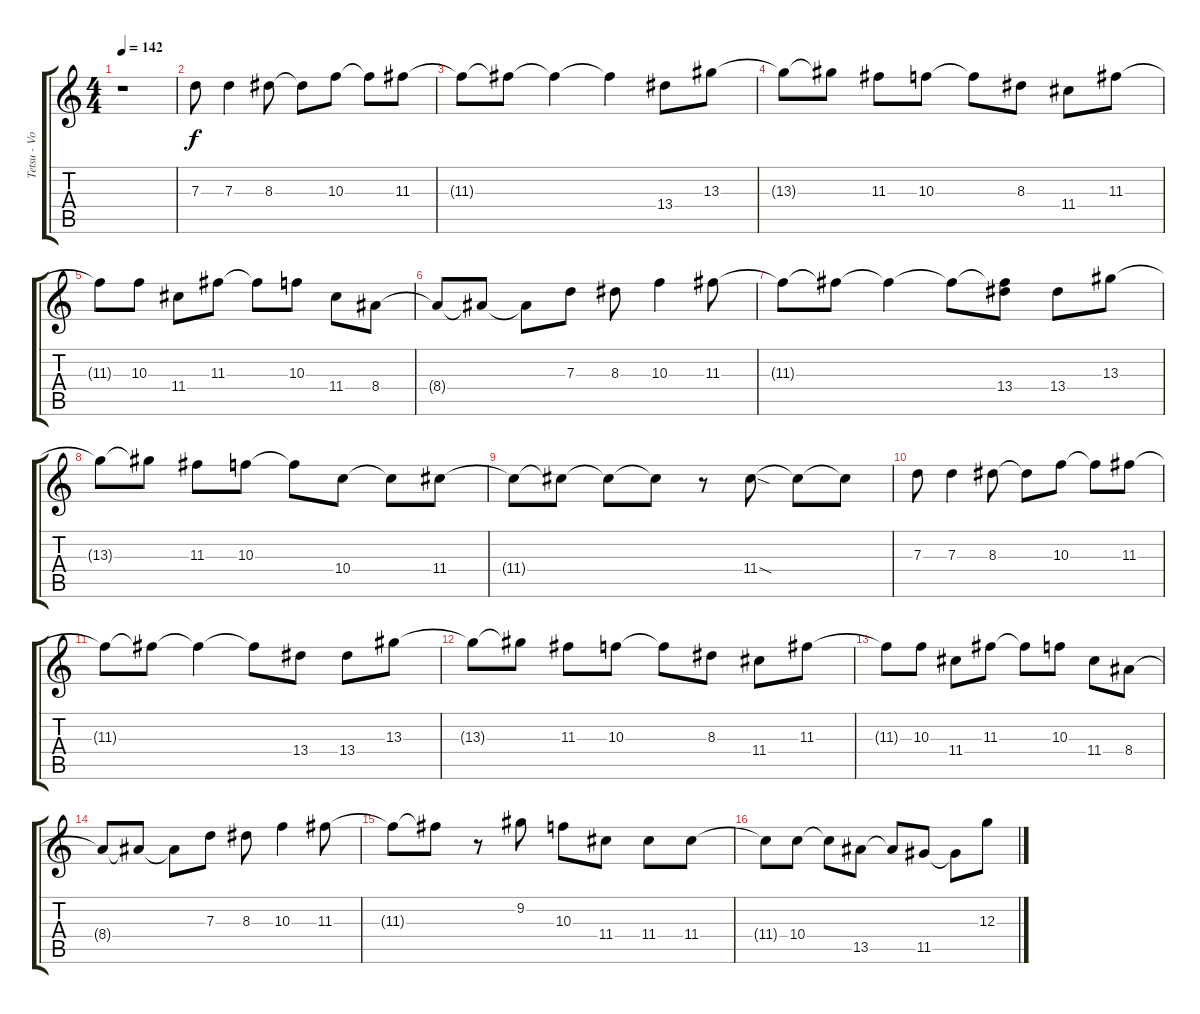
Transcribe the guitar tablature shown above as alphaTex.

\track ("Tetsu - Vocals" "Tetsu - Vo") {instrument electricguitarjazz}
\staff {score tabs}
\tuning (E4 B3 G3 D3 A2 E2) {hide}
\ts (4 4)
\tempo 142
\clef g2
\ks c
r.1{dy f} |
7.3.8 7.3.4 8.3.8 8.3{t}.8 10.3.8 10.3{t}.8 11.3.8 |
11.3{t}.8 11.3{t}.8 11.3{t}.4 11.3{t}.4 13.4.8 13.3.8 |
13.3{t}.8 13.3{t}.8 11.3.8 10.3.8 10.3{t}.8 8.3.8 11.4.8 11.3.8 |
11.3{t}.8 10.3.8 11.4.8 11.3.8 11.3{t}.8 10.3.8 11.4.8 8.4.8 |
8.4{t}.8 8.4{t}.8 8.4{t}.8 7.3.8 8.3.8 10.3.4 11.3.8 |
11.3{t}.8 11.3{t}.8 11.3{t}.4 11.3{t}.8 (11.3{t} 13.4).8 13.4.8 13.3.8 |
13.3{t}.8 13.3{t}.8 11.3.8 10.3.8 10.3{t}.8 10.4.8 10.4{t}.8 11.4.8 |
11.4{t}.8 11.4{t}.8 11.4{t}.8 11.4{t}.8 r.8 11.4{sod}.8 11.4{t}.8 11.4{t}.8 |
7.3.8 7.3.4 8.3.8 8.3{t}.8 10.3.8 10.3{t}.8 11.3.8 |
11.3{t}.8 11.3{t}.8 11.3{t}.4 11.3{t}.8 13.4.8 13.4.8 13.3.8 |
13.3{t}.8 13.3{t}.8 11.3.8 10.3.8 10.3{t}.8 8.3.8 11.4.8 11.3.8 |
11.3{t}.8 10.3.8 11.4.8 11.3.8 11.3{t}.8 10.3.8 11.4.8 8.4.8 |
8.4{t}.8 8.4{t}.8 8.4{t}.8 7.3.8 8.3.8 10.3.4 11.3.8 |
11.3{t}.8 11.3{t}.8 r.8 9.2.8 10.3.8 11.4.8 11.4.8 11.4.8 |
11.4{t}.8 10.4.8 10.4{t}.8 13.5.8 13.5{t}.8 11.5.8 11.5{t}.8 12.3{ss}.8
